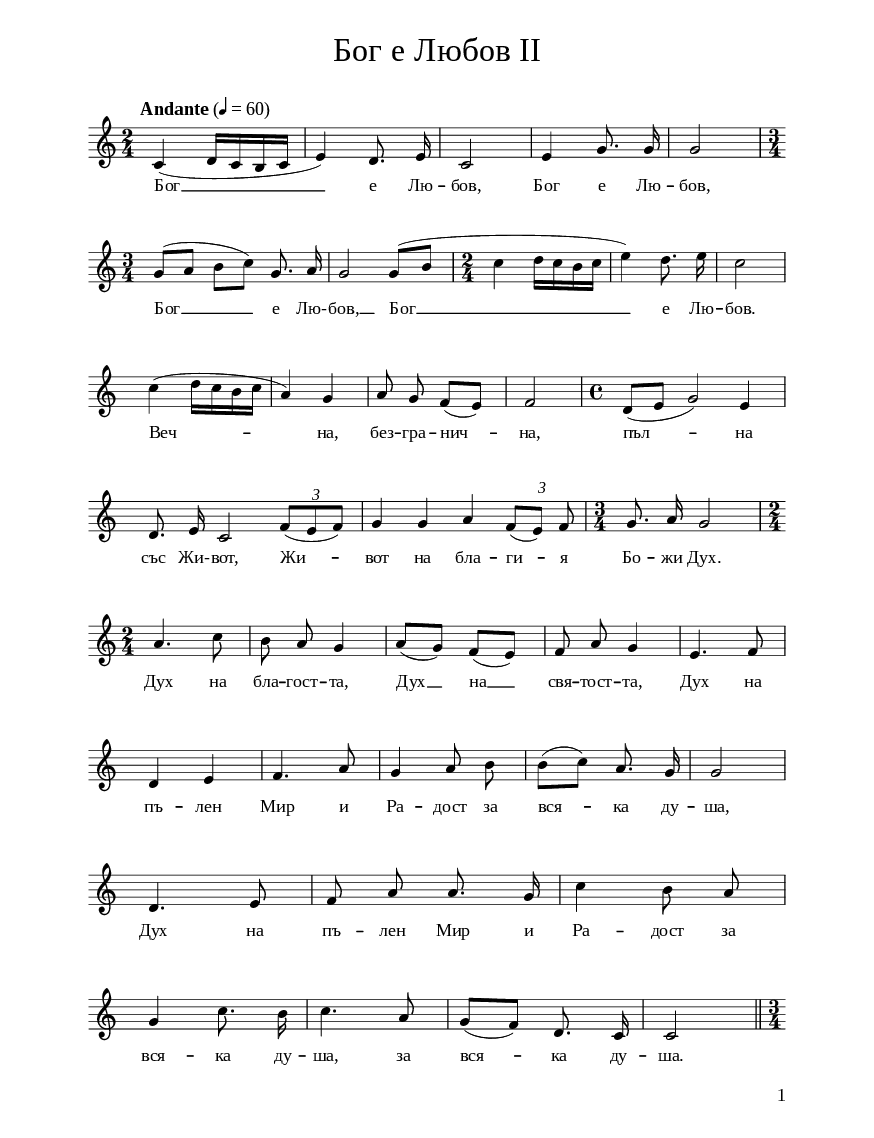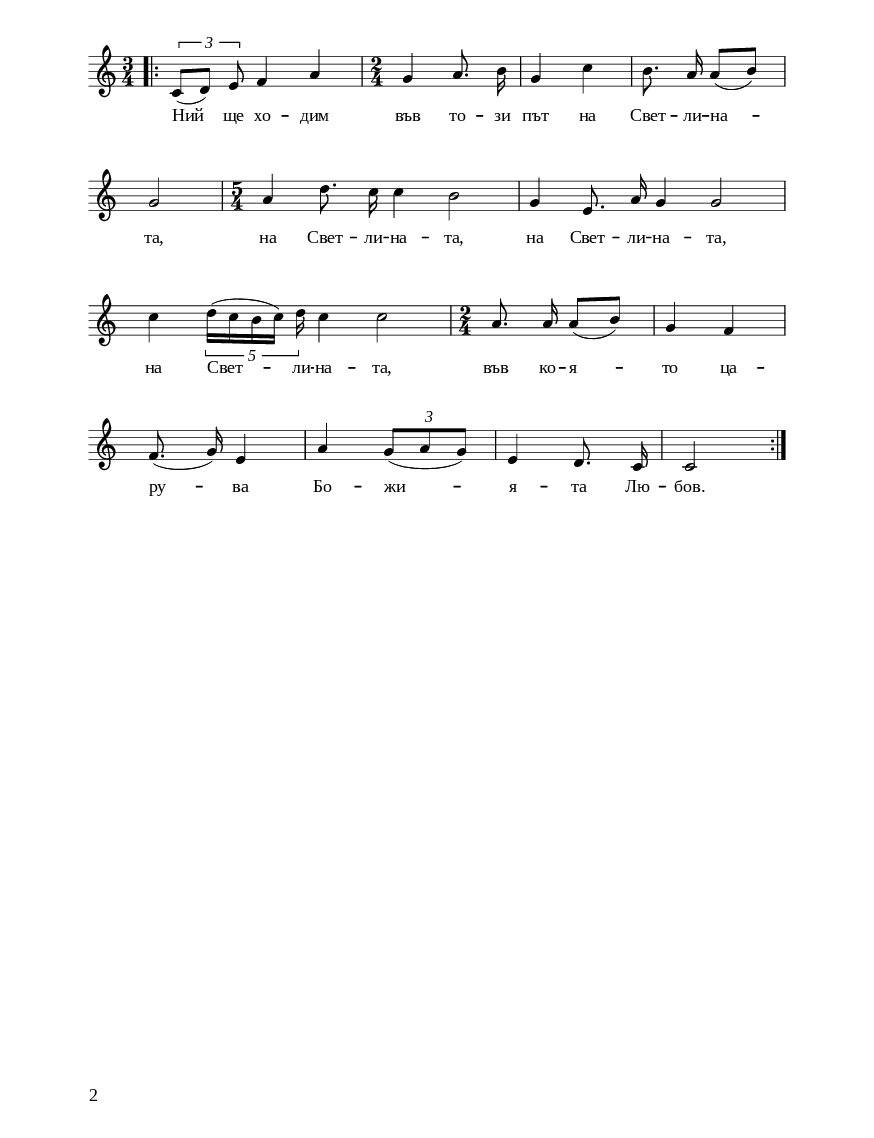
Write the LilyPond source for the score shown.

\version "2.24.2"

% include paper part and global functions
\include "include/globals.ily"

\bookpart {
  \label #'ref166
  \tocItem \markup "Бог е Любов II – Bog e Ljubov II"
  \include "include/bookpart-paper.ily"
  \score {
    \include "include/score-layout.ily"

    \new Voice \absolute {
      \clef treble
      \key c \major
      \time 2/4
      \tempoFunc "Andante" 4 "60"
      \autoBeamOff
      c'4 (  d'16 [  c'16  b16  c'16 ]
      | % 2
      e'4 )  d'8.  e'16 | % 3
      c'2 | % 4
      e'4  g'8.  g'16 | % 5
      g'2 \break | % 6
      \time 3/4 g'8 ( [  a'8 ]  b'8 [  c''8 ) ]  % 7
      g'8.   a'16 |  g'2 % 8
      g'8 ( [  b'8 ] | % 9
      \time 2/4 c''4  d''16 [  c''16  b'16
      c''16 ] |
      e''4 )  d''8.  e''16 | % 11
      c''2 \break | % 12
      c''4 (  d''16 [  c''16  b'16
      c''16 ] | % 13
      a'4 )  g'4 | % 14
      a'8  g'8  f'8 ( [  e'8 ) ] | % 15
      f'2 | % 16
      \time 4/4  | % 16
      d'8 ( [  e'8  ]  g'2 ) e'4 | \break % 17
      d'8.  e'16  c'2 \once \omit
      TupletBracket
      \times 2/3  {
        f'8 ( [  e'8  f'8 ) ]
      }
      |  % 18
      g'4  g'4  a'4 \once \omit TupletBracket
      \times 2/3  {
        f'8 ( [  e'8 )  ] f'8
      }
      | % 19
      \time 3/4  | % 19
      g'8.  a'16  g'2 |
      \time 2/4  |
      a'4.  c''8 |  % 21
      b'8  a'8  g'4 |  % 22
      a'8 ( [  g'8 ) ]  f'8 ( [  e'8 ) ]
      | % 23
      f'8  a'8  g'4 | % 24
      e'4.  f'8 | % 25
      d'4  e'4 | % 26
      f'4.  a'8   | % 27
      g'4  a'8  b'8 | % 28
      b'8 ( [  c''8 ) ]  a'8.  g'16 | % 29
      g'2 \break |
      d'4.  e'8 | % 31
      f'8  a'8  a'8.  g'16 | % 32
      c''4  b'8  a'8 \break | % 33
      g'4  c''8.  b'16 | % 34
      c''4.  a'8 | % 35
      g'8 ( [  f'8 ) ]  d'8.  c'16 | % 36
      c'2 \break
      \bar ".|:-||"

      | % 37
      \time 3/4  | % 37

      \times 2/3  {
        c'8 ( [  d'8 ) ]  e'8
      }
      f'4  a'4 | % 38
      \time 2/4  | % 38
      g'4  a'8.   b'16   | % 39
      g'4  c''4  |
      b'8.  a'16  a'8 ( [  b'8 ) ] | % 41
      g'2  | % 42
      \time 5/4  | % 42
      a'4  d''8.  c''16  c''4
      b'2 | % 43
      g'4  e'8.  a'16  g'4  g'2 | \break % 44
      c''4
      \times 4/5  {
        d''16 ( [  c''16  b'16
        c''16 )  ] d''16
      }
      c''4  c''2  | % 45
      \time 2/4  | % 45
      a'8.  a'16  a'8 ( [  b'8 ) ] | % 46
      g'4  f'4 | \break % 47
      f'8. (  g'16 )  e'4 | % 48
      a'4 \once \omit TupletBracket
      \times 2/3  {
        g'8 ( [  a'8  g'8 ) ]
      }
      | % 49
      e'4  d'8.  c'16 |
      c'2
      \bar ":|."
    }

    \addlyrics {
      Бог __ е Лю -- бов,
      Бог е Лю -- бов, Бог __    е
      "Лю-" -- бов, __  Бог __
      е Лю -- бов. Веч --
      на, без -- гра -- нич
      -- на, пъл -- на със "Жи-" --
      вот, Жи --  вот на бла -- ги
      -- я Бо -- жи Дух. Дух на бла --
      гост -- та, Дух __  на __  свя --
      тост -- та, Дух на пъ -- лен Мир
      и Ра -- дост за вся -- ка ду --
      ша, Дух на пъ -- лен Мир и Ра --
      дост за вся -- ка ду -- ша, за
      вся -- ка ду -- ша. Ний  ще
      хо -- дим във то -- зи път на
      Свет -- ли -- на -- та, на Свет --
      ли -- на -- та, на Свет -- ли -- на --
      та, на Свет --   ли -- на --
      та, във ко -- я -- то ца -- ру
      -- ва Бо -- жи --  я -- та
      Лю -- бов.}

        \header {
          title = \titleFunc "Бог е Любов II" "Bog e Ljubov II"
        }

        \midi{}

      } % score

  \markup \empty-two

      % include foreign translation(s) of the song
      

    } % bookpart


